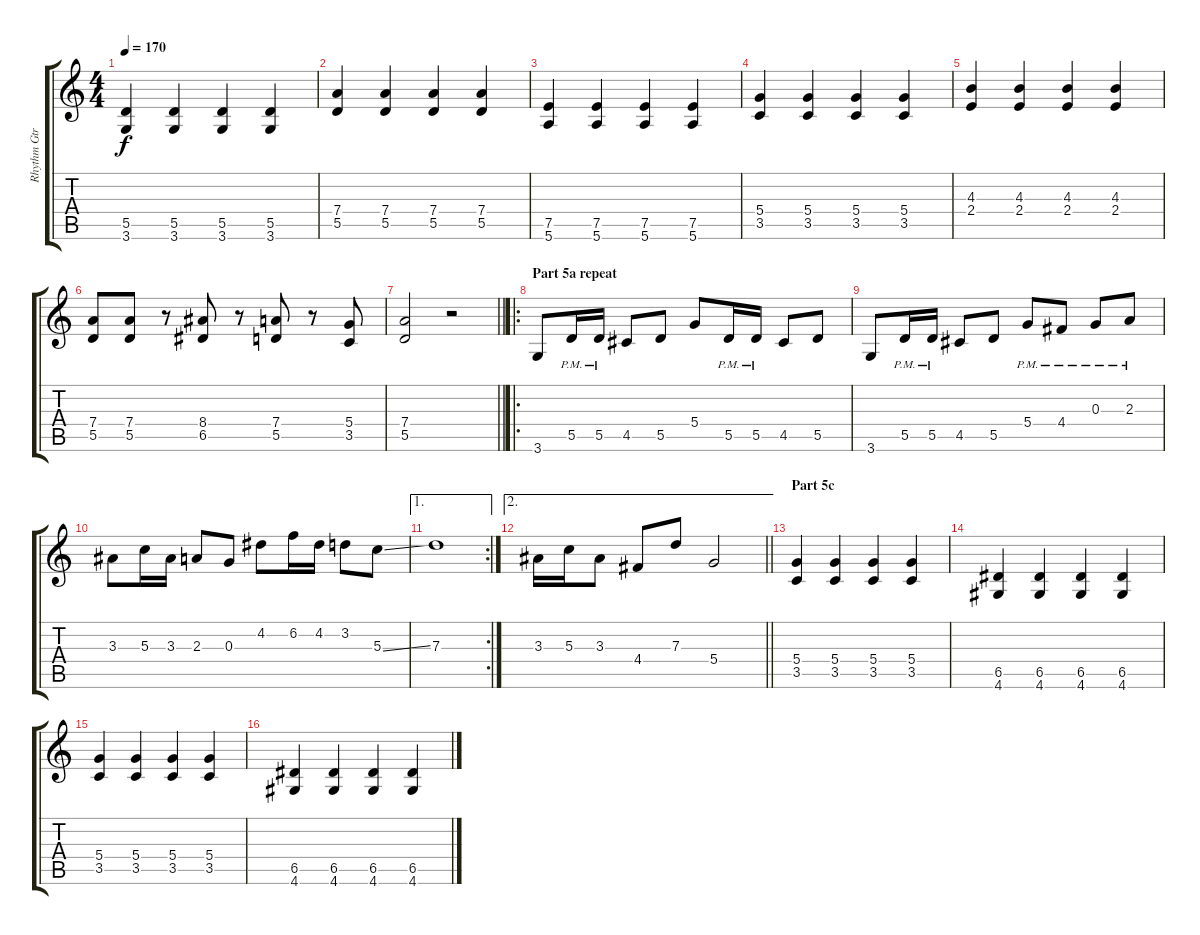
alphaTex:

\track ("Rhythm Gtr" "Rhythm Gtr") {instrument distortionguitar}
\staff {score tabs}
\tuning (E4 B3 G3 D3 A2 E2) {hide}
\ts (4 4)
\tempo 170
\clef g2
\ks c
(5.5 3.6).4{dy f} (5.5 3.6).4 (5.5 3.6).4 (5.5 3.6).4 |
(7.4 5.5).4 (7.4 5.5).4 (7.4 5.5).4 (7.4 5.5).4 |
(7.5 5.6).4 (7.5 5.6).4 (7.5 5.6).4 (7.5 5.6).4 |
(5.4 3.5).4 (5.4 3.5).4 (5.4 3.5).4 (5.4 3.5).4 |
(4.3 2.4).4 (4.3 2.4).4 (4.3 2.4).4 (4.3 2.4).4 |
(7.4 5.5).8 (7.4 5.5).8 r.8 (8.4 6.5).8 r.8 (7.4 5.5).8 r.8 (5.4 3.5).8 |
\barLineRight lightlight
(7.4 5.5).2 r.2 |
\ro
\section ("" "Part 5a repeat")
3.6.8{volume 11} 5.5{pm}.16 5.5{pm}.16 4.5.8 5.5.8 5.4.8 5.5{pm}.16 5.5{pm}.16 4.5.8 5.5.8 |
3.6.8 5.5{pm}.16 5.5{pm}.16 4.5.8 5.5.8 5.4{pm}.8 4.4{pm}.8 0.3{pm}.8 2.3{pm}.8 |
3.3.8 5.3.16 3.3.16 2.3.8 0.3.8 4.2.8 6.2.16 4.2.16 3.2.8 5.3{ss}.8 |
\ae 1
\rc 2
7.3.1 |
\ae 2
\barLineRight lightlight
3.3.16 5.3.16 3.3.8 4.4.8 7.3.8 5.4.2 |
\section ("" "Part 5c")
(5.4 3.5).4{volume 11} (5.4 3.5).4 (5.4 3.5).4 (5.4 3.5).4 |
(6.5 4.6).4 (6.5 4.6).4 (6.5 4.6).4 (6.5 4.6).4 |
(5.4 3.5).4 (5.4 3.5).4 (5.4 3.5).4 (5.4 3.5).4 |
(6.5 4.6).4 (6.5 4.6).4 (6.5 4.6).4 (6.5 4.6).4
